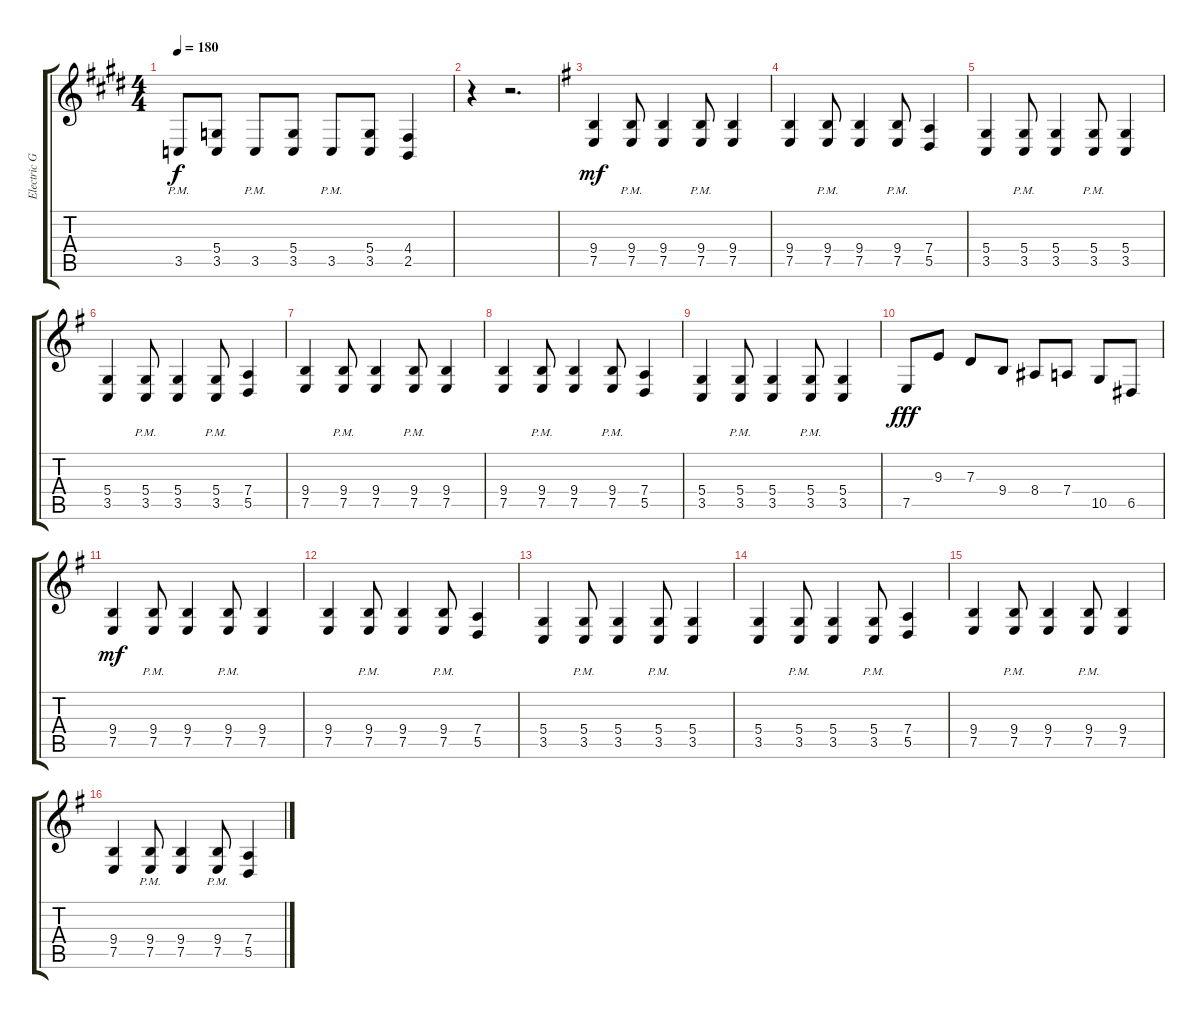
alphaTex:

\track ("Electric Guitar (Drive)" "Electric G") {instrument violin}
\staff {score tabs}
\tuning (E4 B3 G3 D3 A2 E2) {hide}
\ts (4 4)
\tempo 180
\clef g2
\ks e
3.5{pm}.8{dy f} (5.4 3.5).8 3.5{pm}.8 (5.4 3.5).8 3.5{pm}.8 (5.4 3.5).8 (4.4 2.5).4 |
r.4 r.2{d} |
\ks g
(9.4 7.5).4{dy mf} (9.4{pm} 7.5{pm}).8 (9.4 7.5).4 (9.4{pm} 7.5{pm}).8 (9.4 7.5).4 |
(9.4 7.5).4 (9.4{pm} 7.5{pm}).8 (9.4 7.5).4 (9.4{pm} 7.5{pm}).8 (7.4 5.5).4 |
(5.4 3.5).4 (5.4{pm} 3.5{pm}).8 (5.4 3.5).4 (5.4{pm} 3.5{pm}).8 (5.4 3.5).4 |
(5.4 3.5).4 (5.4{pm} 3.5{pm}).8 (5.4 3.5).4 (5.4{pm} 3.5{pm}).8 (7.4 5.5).4 |
(9.4 7.5).4 (9.4{pm} 7.5{pm}).8 (9.4 7.5).4 (9.4{pm} 7.5{pm}).8 (9.4 7.5).4 |
(9.4 7.5).4 (9.4{pm} 7.5{pm}).8 (9.4 7.5).4 (9.4{pm} 7.5{pm}).8 (7.4 5.5).4 |
(5.4 3.5).4 (5.4{pm} 3.5{pm}).8 (5.4 3.5).4 (5.4{pm} 3.5{pm}).8 (5.4 3.5).4 |
7.5.8{dy fff} 9.3.8 7.3.8 9.4.8 8.4.8 7.4.8 10.5.8 6.5.8 |
(9.4 7.5).4{dy mf} (9.4{pm} 7.5{pm}).8 (9.4 7.5).4 (9.4{pm} 7.5{pm}).8 (9.4 7.5).4 |
(9.4 7.5).4 (9.4{pm} 7.5{pm}).8 (9.4 7.5).4 (9.4{pm} 7.5{pm}).8 (7.4 5.5).4 |
(5.4 3.5).4 (5.4{pm} 3.5{pm}).8 (5.4 3.5).4 (5.4{pm} 3.5{pm}).8 (5.4 3.5).4 |
(5.4 3.5).4 (5.4{pm} 3.5{pm}).8 (5.4 3.5).4 (5.4{pm} 3.5{pm}).8 (7.4 5.5).4 |
(9.4 7.5).4 (9.4{pm} 7.5{pm}).8 (9.4 7.5).4 (9.4{pm} 7.5{pm}).8 (9.4 7.5).4 |
(9.4 7.5).4 (9.4{pm} 7.5{pm}).8 (9.4 7.5).4 (9.4{pm} 7.5{pm}).8 (7.4 5.5).4
